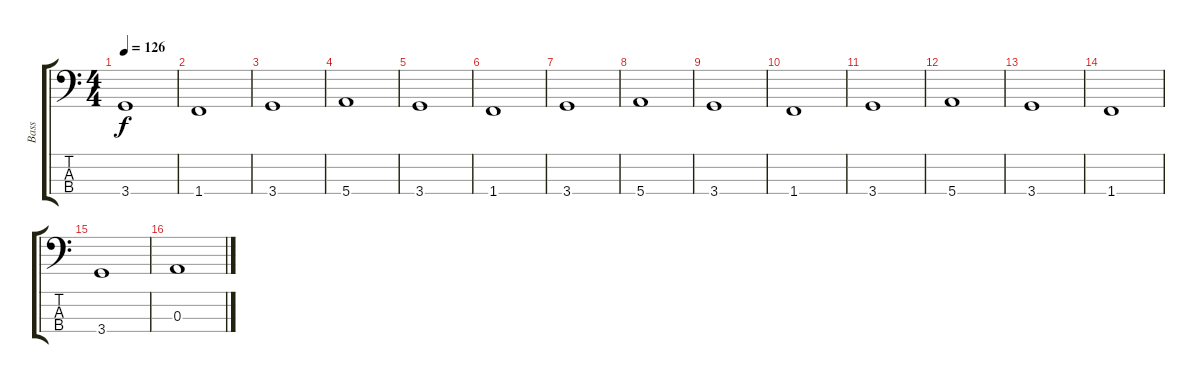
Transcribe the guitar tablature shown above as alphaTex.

\track ("Bass" "Bass") {instrument electricbasspick}
\staff {score tabs}
\tuning (G2 D2 A1 E1) {hide}
\ts (4 4)
\tempo 126
\clef f4
\ks c
3.4.1{dy f} |
1.4.1 |
3.4.1 |
5.4.1 |
3.4.1 |
1.4.1 |
3.4.1 |
5.4.1 |
3.4.1 |
1.4.1 |
3.4.1 |
5.4.1 |
3.4.1 |
1.4.1 |
3.4.1 |
0.3.1
